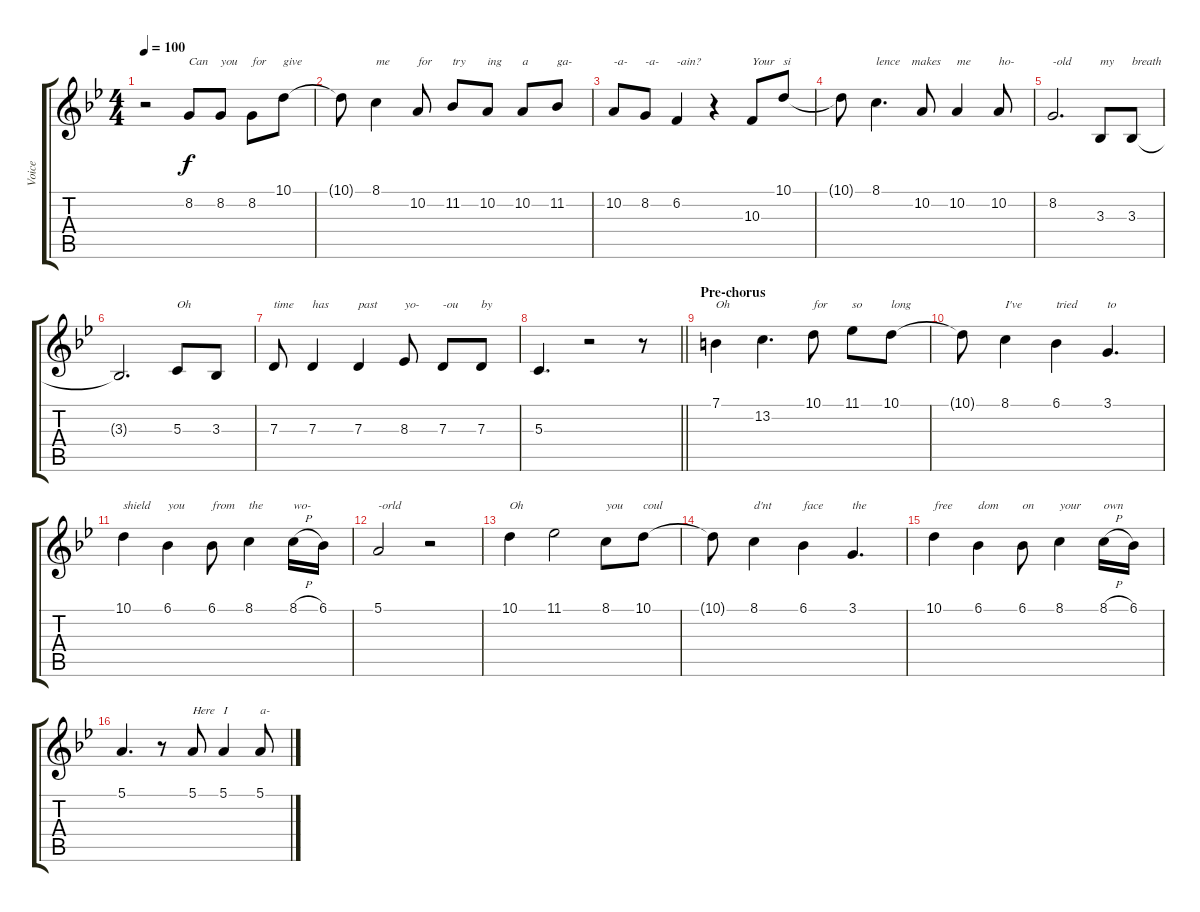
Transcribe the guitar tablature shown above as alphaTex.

\track ("Voice" "Voice") {mute instrument ocarina}
\staff {score tabs}
\tuning (E4 B3 G3 D3 A2 E2) {hide}
\ts (4 4)
\tempo 100
\clef g2
\ks gminor
r.2{dy f} 8.2.8{txt "Can"} 8.2.8{txt "you"} 8.2.8{txt "for"} 10.1.8{txt "give"} |
10.1{t}.8 8.1.4{txt "me"} 10.2.8{txt "for"} 11.2.8{txt "try"} 10.2.8{txt "ing"} 10.2.8{txt "a"} 11.2.8{txt "ga-"} |
10.2.8{txt "-a-"} 8.2.8{txt "-a-"} 6.2.4{txt "-ain?"} r.4 10.3.8{txt "Your"} 10.1.8{txt "si"} |
10.1{t}.8 8.1.4{d txt "lence    makes"} 10.2.8 10.2.4{txt "me"} 10.2.8{txt "ho-"} |
8.2.2{d txt "-old"} 3.3.8{txt "my"} 3.3.8{txt "breath"} |
3.3{t}.2{d} 5.3.8{txt "Oh"} 3.3.8 |
7.3.8{txt "time"} 7.3.4{txt "has"} 7.3.4{txt "past"} 8.3.8{txt "yo-"} 7.3.8{txt "-ou"} 7.3.8{txt "by"} |
\barLineRight lightlight
5.3.4{d} r.2 r.8 |
\section ("" "Pre-chorus")
7.1.4{txt "Oh"} 13.2.4{d} 10.1.8{txt "for"} 11.1.8{txt "so"} 10.1.8{txt "long"} |
10.1{t}.8 8.1.4{txt "I've"} 6.1.4{txt "tried"} 3.1.4{d txt "to"} |
10.1.4{txt "shield"} 6.1.4{txt "you"} 6.1.8{txt "from"} 8.1.4{txt "the"} 8.1{h}.16{txt "wo-"} 6.1.16 |
5.1.2{txt "-orld"} r.2 |
10.1.4{txt "Oh"} 11.1.2 8.1.8{txt "you"} 10.1.8{txt "coul"} |
10.1{t}.8 8.1.4{txt "d'nt"} 6.1.4{txt "face"} 3.1.4{d txt "the"} |
10.1.4{txt "free"} 6.1.4{txt "dom"} 6.1.8{txt "on"} 8.1.4{txt "your"} 8.1{h}.16{txt "own"} 6.1.16 |
5.1.4{d} r.8 5.1.8{txt "Here"} 5.1.4{txt "I"} 5.1.8{txt "a-"}
